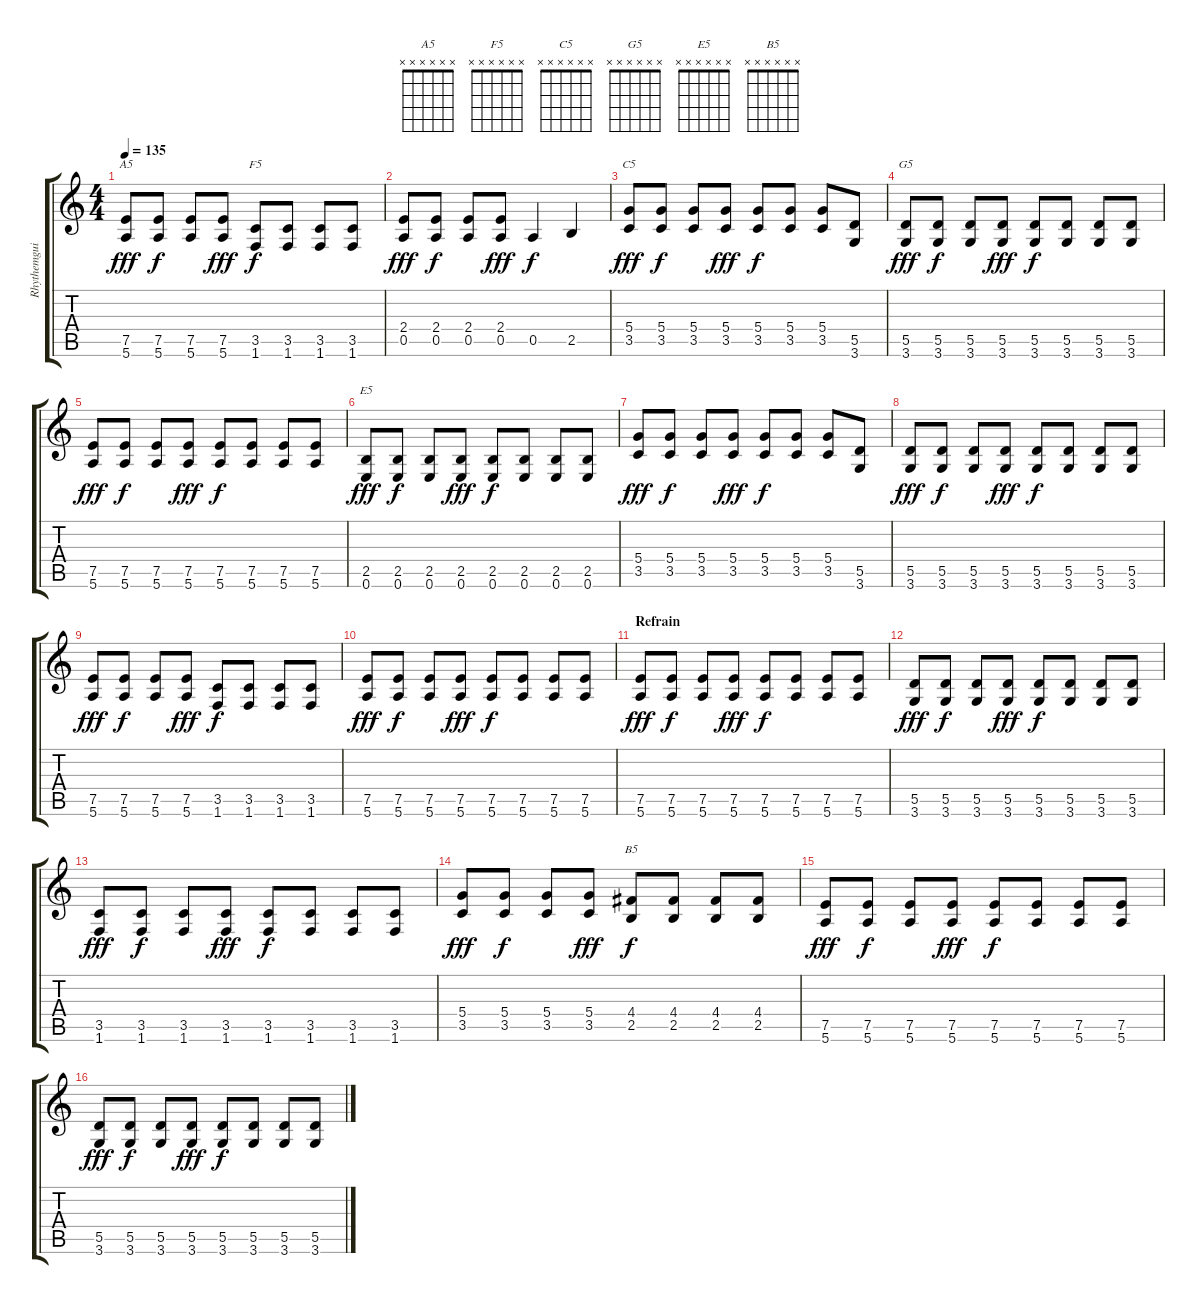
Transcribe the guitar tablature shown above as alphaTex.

\track ("Rhythemguitar" "Rhythemgui") {instrument electricguitarmuted}
\staff {score tabs}
\tuning (E4 B3 G3 D3 A2 E2) {hide}
\chord ("A5" x x x x x x) {firstfret 0}
\chord ("F5" x x x x x x) {firstfret 0}
\chord ("C5" x x x x x x) {firstfret 0}
\chord ("G5" x x x x x x) {firstfret 0}
\chord ("E5" x x x x x x) {firstfret 0}
\chord ("B5" x x x x x x) {firstfret 0}
\ts (4 4)
\tempo 135
\clef g2
\ks c
(7.5 5.6).8{ch "A5" dy fff} (7.5 5.6).8{dy f} (7.5 5.6).8 (7.5 5.6).8{dy fff} (3.5 1.6).8{ch "F5" dy f} (3.5 1.6).8 (3.5 1.6).8 (3.5 1.6).8 |
(2.4 0.5).8{dy fff} (2.4 0.5).8{dy f} (2.4 0.5).8 (2.4 0.5).8{dy fff} 0.5.4{dy f} 2.5.4 |
(5.4 3.5).8{ch "C5" dy fff} (5.4 3.5).8{dy f} (5.4 3.5).8 (5.4 3.5).8{dy fff} (5.4 3.5).8{dy f} (5.4 3.5).8 (5.4 3.5).8 (5.5 3.6).8 |
(5.5 3.6).8{ch "G5" dy fff} (5.5 3.6).8{dy f} (5.5 3.6).8 (5.5 3.6).8{dy fff} (5.5 3.6).8{dy f} (5.5 3.6).8 (5.5 3.6).8 (5.5 3.6).8 |
(7.5 5.6).8{dy fff} (7.5 5.6).8{dy f} (7.5 5.6).8 (7.5 5.6).8{dy fff} (7.5 5.6).8{dy f} (7.5 5.6).8 (7.5 5.6).8 (7.5 5.6).8 |
(2.5 0.6).8{ch "E5" dy fff} (2.5 0.6).8{dy f} (2.5 0.6).8 (2.5 0.6).8{dy fff} (2.5 0.6).8{dy f} (2.5 0.6).8 (2.5 0.6).8 (2.5 0.6).8 |
(5.4 3.5).8{dy fff} (5.4 3.5).8{dy f} (5.4 3.5).8 (5.4 3.5).8{dy fff} (5.4 3.5).8{dy f} (5.4 3.5).8 (5.4 3.5).8 (5.5 3.6).8 |
(5.5 3.6).8{dy fff} (5.5 3.6).8{dy f} (5.5 3.6).8 (5.5 3.6).8{dy fff} (5.5 3.6).8{dy f} (5.5 3.6).8 (5.5 3.6).8 (5.5 3.6).8 |
(7.5 5.6).8{dy fff} (7.5 5.6).8{dy f} (7.5 5.6).8 (7.5 5.6).8{dy fff} (3.5 1.6).8{dy f} (3.5 1.6).8 (3.5 1.6).8 (3.5 1.6).8 |
(7.5 5.6).8{dy fff} (7.5 5.6).8{dy f} (7.5 5.6).8 (7.5 5.6).8{dy fff} (7.5 5.6).8{dy f} (7.5 5.6).8 (7.5 5.6).8 (7.5 5.6).8 |
\section ("" "Refrain")
(7.5 5.6).8{dy fff} (7.5 5.6).8{dy f} (7.5 5.6).8 (7.5 5.6).8{dy fff} (7.5 5.6).8{dy f} (7.5 5.6).8 (7.5 5.6).8 (7.5 5.6).8 |
(5.5 3.6).8{dy fff} (5.5 3.6).8{dy f} (5.5 3.6).8 (5.5 3.6).8{dy fff} (5.5 3.6).8{dy f} (5.5 3.6).8 (5.5 3.6).8 (5.5 3.6).8 |
(3.5 1.6).8{dy fff} (3.5 1.6).8{dy f} (3.5 1.6).8 (3.5 1.6).8{dy fff} (3.5 1.6).8{dy f} (3.5 1.6).8 (3.5 1.6).8 (3.5 1.6).8 |
(5.4 3.5).8{dy fff} (5.4 3.5).8{dy f} (5.4 3.5).8 (5.4 3.5).8{dy fff} (4.4 2.5).8{ch "B5" dy f} (4.4 2.5).8 (4.4 2.5).8 (4.4 2.5).8 |
(7.5 5.6).8{dy fff} (7.5 5.6).8{dy f} (7.5 5.6).8 (7.5 5.6).8{dy fff} (7.5 5.6).8{dy f} (7.5 5.6).8 (7.5 5.6).8 (7.5 5.6).8 |
(5.5 3.6).8{dy fff} (5.5 3.6).8{dy f} (5.5 3.6).8 (5.5 3.6).8{dy fff} (5.5 3.6).8{dy f} (5.5 3.6).8 (5.5 3.6).8 (5.5 3.6).8
